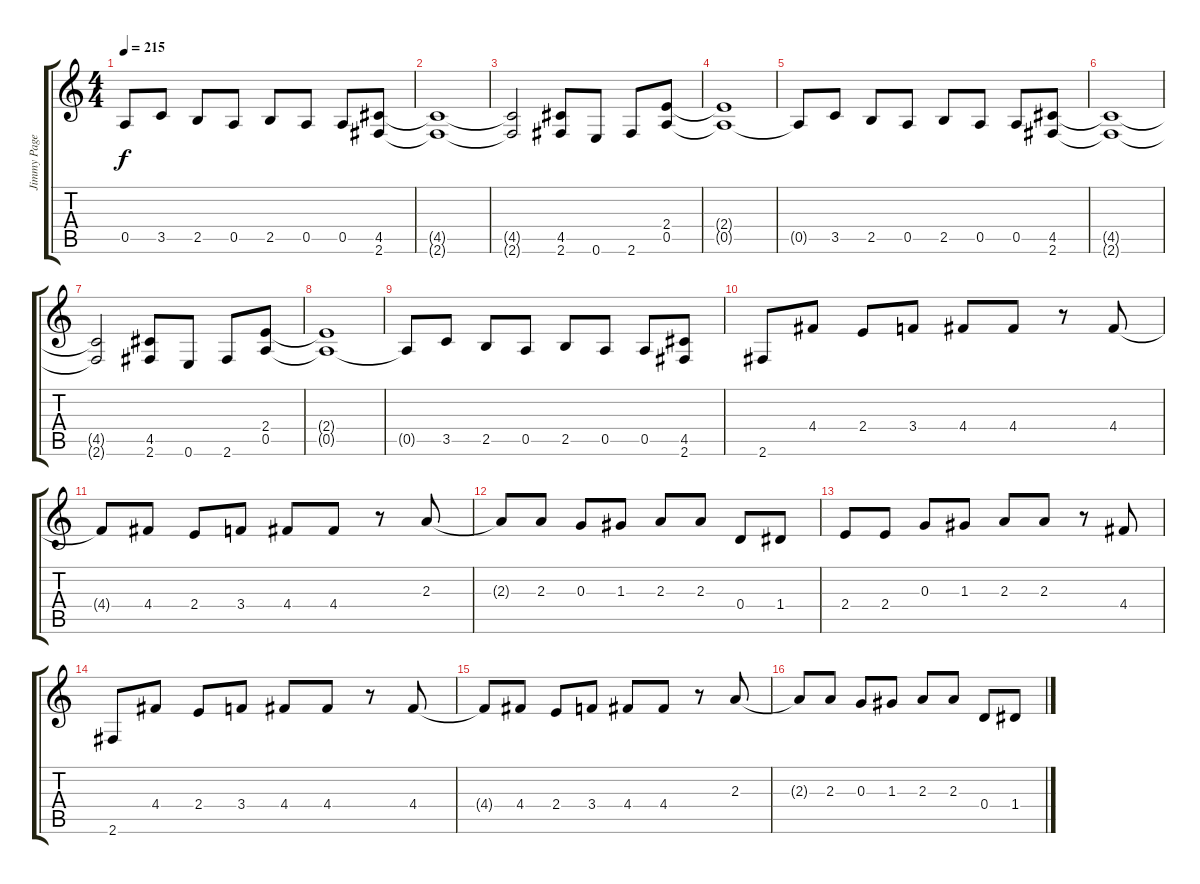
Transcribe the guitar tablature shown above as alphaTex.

\track ("Jimmy Page I" "Jimmy Page") {instrument distortionguitar}
\staff {score tabs}
\tuning (E4 B3 G3 D3 A2 E2) {hide}
\ts (4 4)
\tempo 215
\clef g2
\ks c
0.5{t}.8{dy f} 3.5.8 2.5.8 0.5.8 2.5.8 0.5.8 0.5.8 (4.5 2.6).8 |
(4.5{t} 2.6{t}).1 |
(4.5{t} 2.6{t}).2 (4.5 2.6).8 0.6.8 2.6.8 (2.4 0.5).8 |
(2.4{t} 0.5{t}).1 |
0.5{t}.8 3.5.8 2.5.8 0.5.8 2.5.8 0.5.8 0.5.8 (4.5 2.6).8 |
(4.5{t} 2.6{t}).1 |
(4.5{t} 2.6{t}).2 (4.5 2.6).8 0.6.8 2.6.8 (2.4 0.5).8 |
(2.4{t} 0.5{t}).1 |
0.5{t}.8 3.5.8 2.5.8 0.5.8 2.5.8 0.5.8 0.5.8 (4.5 2.6).8 |
2.6.8 4.4.8 2.4.8 3.4.8 4.4.8 4.4.8 r.8 4.4.8 |
4.4{t}.8 4.4.8 2.4.8 3.4.8 4.4.8 4.4.8 r.8 2.3.8 |
2.3{t}.8 2.3.8 0.3.8 1.3.8 2.3.8 2.3.8 0.4.8 1.4.8 |
2.4.8 2.4.8 0.3.8 1.3.8 2.3.8 2.3.8 r.8 4.4.8 |
2.6.8 4.4.8 2.4.8 3.4.8 4.4.8 4.4.8 r.8 4.4.8 |
4.4{t}.8 4.4.8 2.4.8 3.4.8 4.4.8 4.4.8 r.8 2.3.8 |
2.3{t}.8 2.3.8 0.3.8 1.3.8 2.3.8 2.3.8 0.4.8 1.4.8
